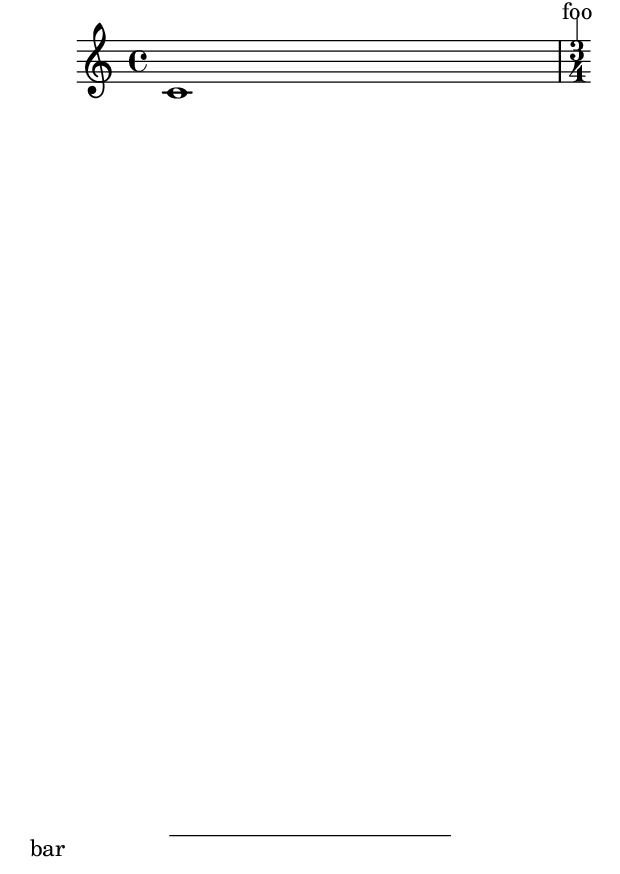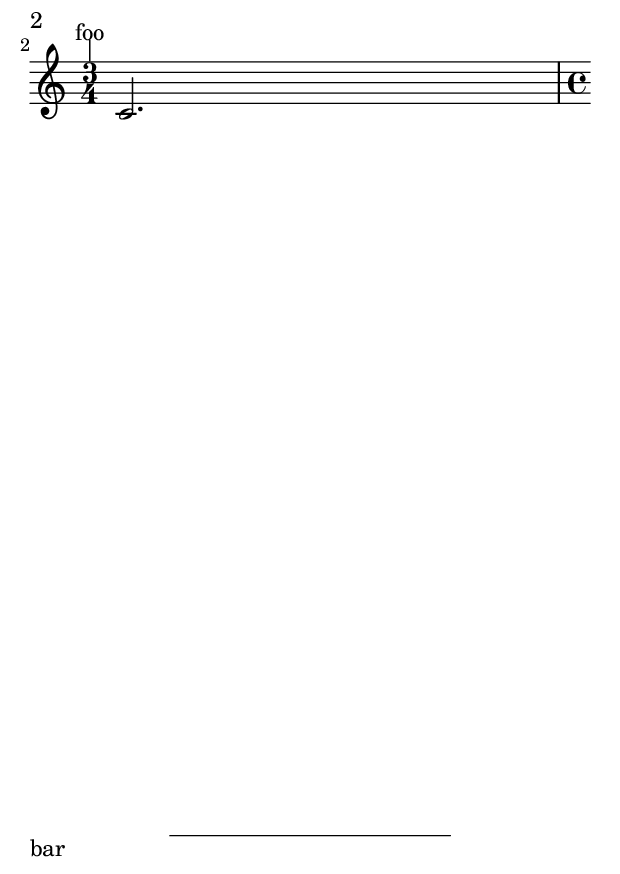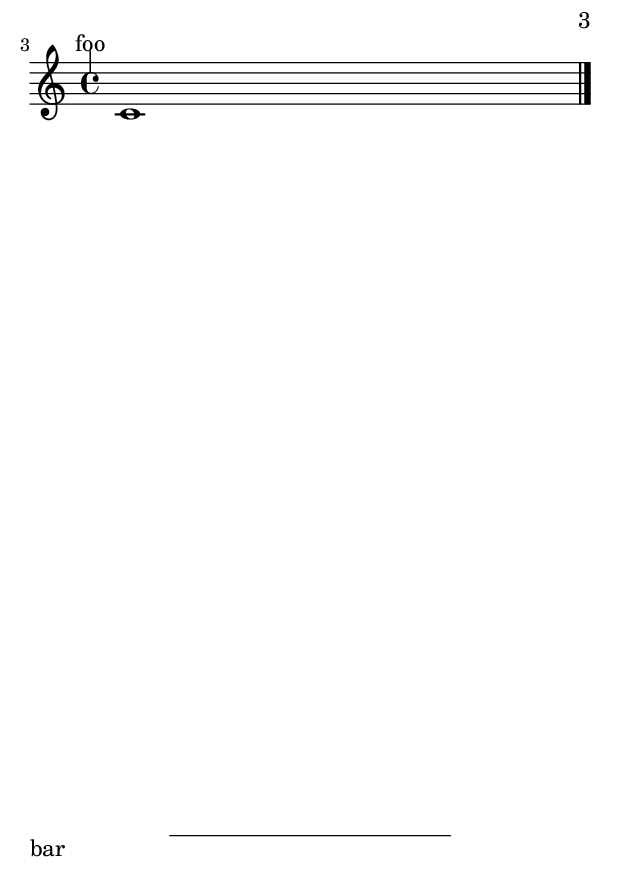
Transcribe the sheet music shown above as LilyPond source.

%% Generated by lilypond-book
%% Options: [exampleindent=10.16\mm,indent=0\mm,line-width=160\mm,paper-height=845.047\pt,paper-width=597.508\pt,papersize='(cons (* 597.508 pt) (* 845.047 pt))]
\include "lilypond-book-preamble.ly"


% ****************************************************************
% Start cut-&-pastable-section
% ****************************************************************

#(ly:set-option 'eps-box-padding 3.000000)



\paper {
  #(set-paper-size '(cons (* 597.508 pt) (* 845.047 pt)))
  indent = 0\mm
  line-width = 160\mm
  % offset the left padding, also add 1mm as lilypond creates cropped
  % images with a little space on the right
  line-width = #(- line-width (* mm  3.000000) (* mm 1))
}

\layout {
  
}




% ****************************************************************
% ly snippet:
% ****************************************************************
\sourcefilename "/lilypond-2.27.0/input/regression/footnote-break-visibility.ly"
\sourcefileline 0
\version "2.23.4"
\header {
  texidoc = "With grobs that have break visibility, footnotes will
automatically take the break visibility of the grob being footnoted.
This behavior can be overridden.
"
}

#(set-default-paper-size "a6")

\book {

\new Staff
{
  \relative {
    c'1
    \footnote "foo" #'(0 . 2) "bar" Staff.TimeSignature
    \time 3/4
    \break \pageBreak
    c2.
    \once \override Score.Footnote.break-visibility = ##(#f #f #t)
    \footnote "foo" #'(0 . 2) "bar" Staff.TimeSignature
    \time 4/4
    \break \pageBreak
    c1 \bar "|."
}}}



% ****************************************************************
% end ly snippet
% ****************************************************************
